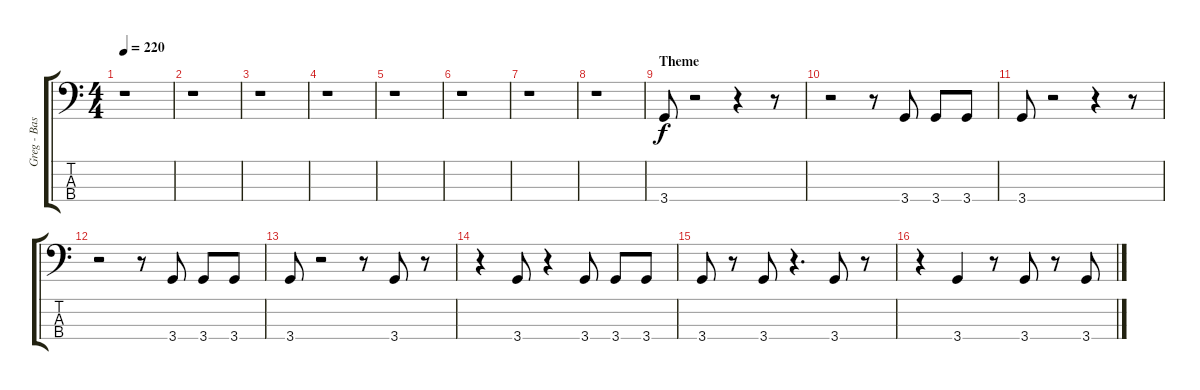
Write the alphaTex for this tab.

\track ("Greg - Bass" "Greg - Bas") {instrument electricbasspick}
\staff {score tabs}
\tuning (G2 D2 A1 E1) {hide}
\ts (4 4)
\tempo 220
\clef f4
\ks c
r.1{dy f} |
r.1 |
r.1 |
r.1 |
r.1 |
r.1 |
r.1 |
r.1 |
\section ("" "Theme")
3.4.8 r.2 r.4 r.8 |
r.2 r.8 3.4.8 3.4.8 3.4.8 |
3.4.8 r.2 r.4 r.8 |
r.2 r.8 3.4.8 3.4.8 3.4.8 |
3.4.8 r.2 r.8 3.4.8 r.8 |
r.4 3.4.8 r.4 3.4.8 3.4.8 3.4.8 |
3.4.8 r.8 3.4.8 r.4{d} 3.4.8 r.8 |
r.4 3.4.4 r.8 3.4.8 r.8 3.4.8
